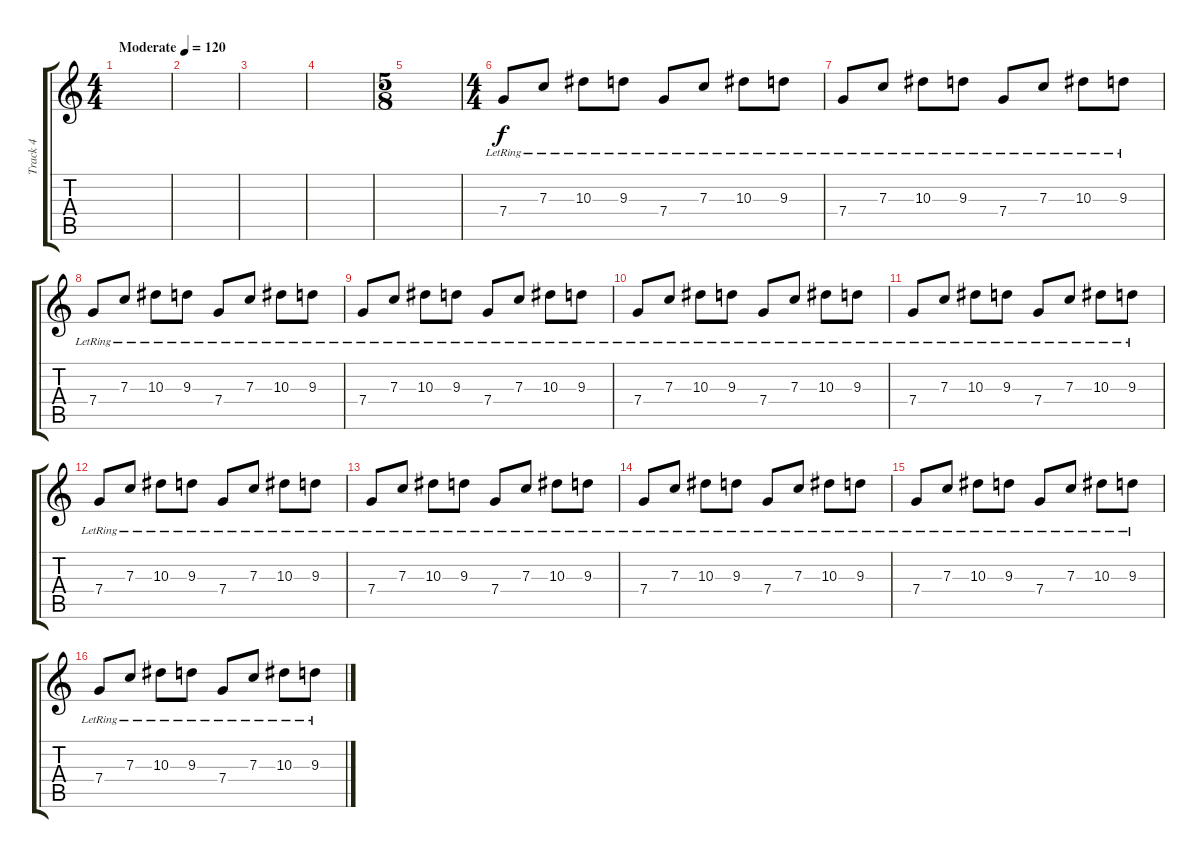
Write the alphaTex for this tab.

\track ("Track 4" "Track 4") {instrument acousticguitarsteel}
\staff {score tabs}
\tuning (D4 A3 F3 C3 G2 C2) {hide}
\ts (4 4)
\tempo (120 "Moderate")
\clef g2
\ks c
|
|
|
|
\ts (5 8)
|
\ts (4 4)
7.4{lr}.8 7.3{lr}.8 10.3{lr}.8 9.3{lr}.8 7.4{lr}.8 7.3{lr}.8 10.3{lr}.8 9.3{lr}.8 |
7.4{lr}.8 7.3{lr}.8 10.3{lr}.8 9.3{lr}.8 7.4{lr}.8 7.3{lr}.8 10.3{lr}.8 9.3{lr}.8 |
7.4{lr}.8 7.3{lr}.8 10.3{lr}.8 9.3{lr}.8 7.4{lr}.8 7.3{lr}.8 10.3{lr}.8 9.3{lr}.8 |
7.4{lr}.8 7.3{lr}.8 10.3{lr}.8 9.3{lr}.8 7.4{lr}.8 7.3{lr}.8 10.3{lr}.8 9.3{lr}.8 |
7.4{lr}.8 7.3{lr}.8 10.3{lr}.8 9.3{lr}.8 7.4{lr}.8 7.3{lr}.8 10.3{lr}.8 9.3{lr}.8 |
7.4{lr}.8 7.3{lr}.8 10.3{lr}.8 9.3{lr}.8 7.4{lr}.8 7.3{lr}.8 10.3{lr}.8 9.3{lr}.8 |
7.4{lr}.8 7.3{lr}.8 10.3{lr}.8 9.3{lr}.8 7.4{lr}.8 7.3{lr}.8 10.3{lr}.8 9.3{lr}.8 |
7.4{lr}.8 7.3{lr}.8 10.3{lr}.8 9.3{lr}.8 7.4{lr}.8 7.3{lr}.8 10.3{lr}.8 9.3{lr}.8 |
7.4{lr}.8 7.3{lr}.8 10.3{lr}.8 9.3{lr}.8 7.4{lr}.8 7.3{lr}.8 10.3{lr}.8 9.3{lr}.8 |
7.4{lr}.8 7.3{lr}.8 10.3{lr}.8 9.3{lr}.8 7.4{lr}.8 7.3{lr}.8 10.3{lr}.8 9.3{lr}.8 |
7.4{lr}.8 7.3{lr}.8 10.3{lr}.8 9.3{lr}.8 7.4{lr}.8 7.3{lr}.8 10.3{lr}.8 9.3{lr}.8
